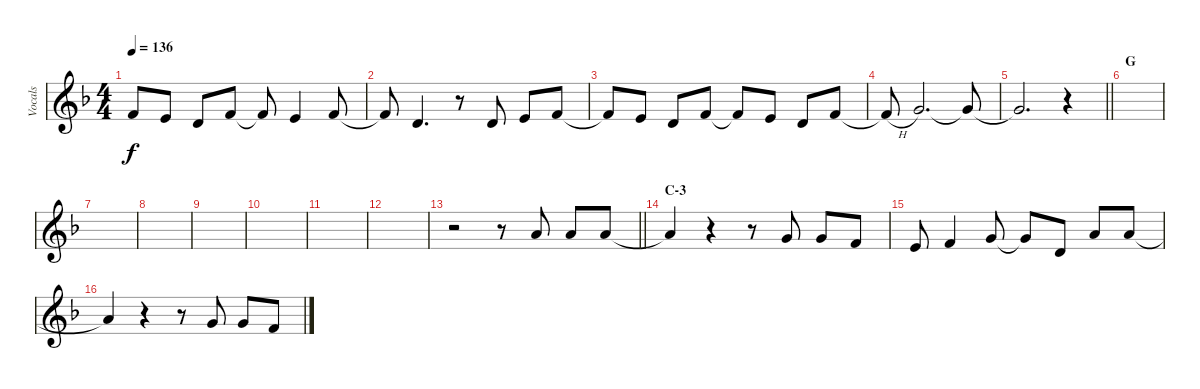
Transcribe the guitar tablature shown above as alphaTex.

\track ("Vocals" "Vocals") {instrument lead6voice}
\staff {score}
\tuning (E4 B3 G3 D3 A2 E2) {hide}
\ts (4 4)
\tempo 136
\clef g2
\ks dminor
1.1{t}.8{dy f} 0.1.8 3.2.8 1.1.8 1.1{t}.8 0.1.4 1.1.8 |
1.1{t}.8 3.2.4{d} r.8 3.2.8 0.1.8 1.1.8 |
1.1{t}.8 0.1.8 3.2.8 1.1.8 1.1{t}.8 0.1.8 3.2.8 1.1.8 |
1.1{h t}.8 3.1.2{d} 3.1{t}.8 |
\barLineRight lightlight
3.1{t}.2{d} r.4 |
\section ("" "G")
|
|
|
|
|
|
|
\barLineRight lightlight
r.2 r.8 5.1.8 5.1.8 5.1.8 |
\section ("" "C-3")
5.1{t}.4 r.4 r.8 3.1.8 3.1.8 1.1.8 |
0.1.8 1.1.4 3.1.8 3.1{t}.8 3.2.8 5.1.8 5.1.8 |
5.1{t}.4 r.4 r.8 3.1.8 3.1.8 1.1.8
